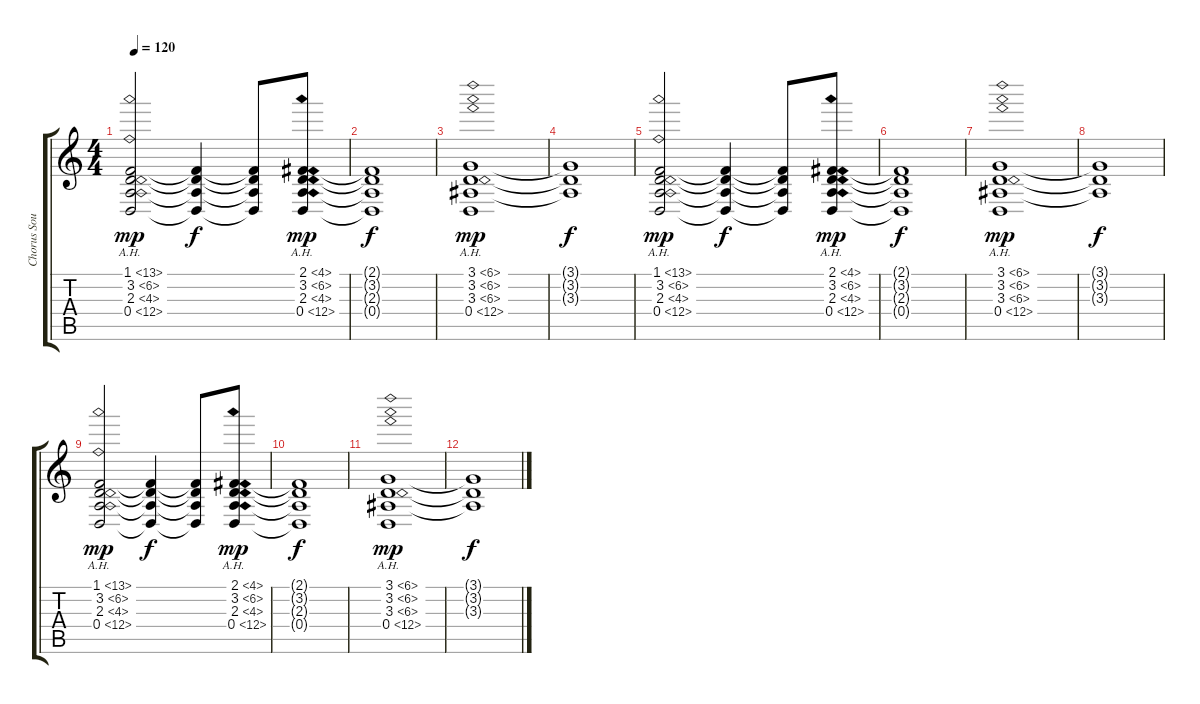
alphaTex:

\track ("Chorus Sound FX" "Chorus Sou") {instrument choiraahs}
\staff {score tabs}
\tuning (E4 B3 G3 D3 A2 E2) {hide}
\ts (4 4)
\tempo 120
\clef g2
\ks c
(1.1{ah 12} 3.2{ah 3} 2.3{ah 2} 0.4{ah 12}).2{dy mp} (1.1{t} 3.2{t} 2.3{t} 0.4{t}).4{dy f} (1.1{t} 3.2{t} 2.3{t} 0.4{t}).8 (2.1{ah 2} 3.2{ah 3} 2.3{ah 2} 0.4{ah 12}).8{dy mp} |
(2.1{t} 3.2{t} 2.3{t} 0.4{t}).1{dy f} |
(3.1{ah 3} 3.2{ah 3} 3.3{ah 3} 0.4{ah 12}).1{dy mp} |
(3.1{t} 3.2{t} 3.3{t}).1{dy f} |
(1.1{ah 12} 3.2{ah 3} 2.3{ah 2} 0.4{ah 12}).2{dy mp} (1.1{t} 3.2{t} 2.3{t} 0.4{t}).4{dy f} (1.1{t} 3.2{t} 2.3{t} 0.4{t}).8 (2.1{ah 2} 3.2{ah 3} 2.3{ah 2} 0.4{ah 12}).8{dy mp} |
(2.1{t} 3.2{t} 2.3{t} 0.4{t}).1{dy f} |
(3.1{ah 3} 3.2{ah 3} 3.3{ah 3} 0.4{ah 12}).1{dy mp} |
(3.1{t} 3.2{t} 3.3{t}).1{dy f} |
(1.1{ah 12} 3.2{ah 3} 2.3{ah 2} 0.4{ah 12}).2{dy mp} (1.1{t} 3.2{t} 2.3{t} 0.4{t}).4{dy f} (1.1{t} 3.2{t} 2.3{t} 0.4{t}).8 (2.1{ah 2} 3.2{ah 3} 2.3{ah 2} 0.4{ah 12}).8{dy mp} |
(2.1{t} 3.2{t} 2.3{t} 0.4{t}).1{dy f} |
(3.1{ah 3} 3.2{ah 3} 3.3{ah 3} 0.4{ah 12}).1{dy mp} |
(3.1{t} 3.2{t} 3.3{t}).1{dy f}
